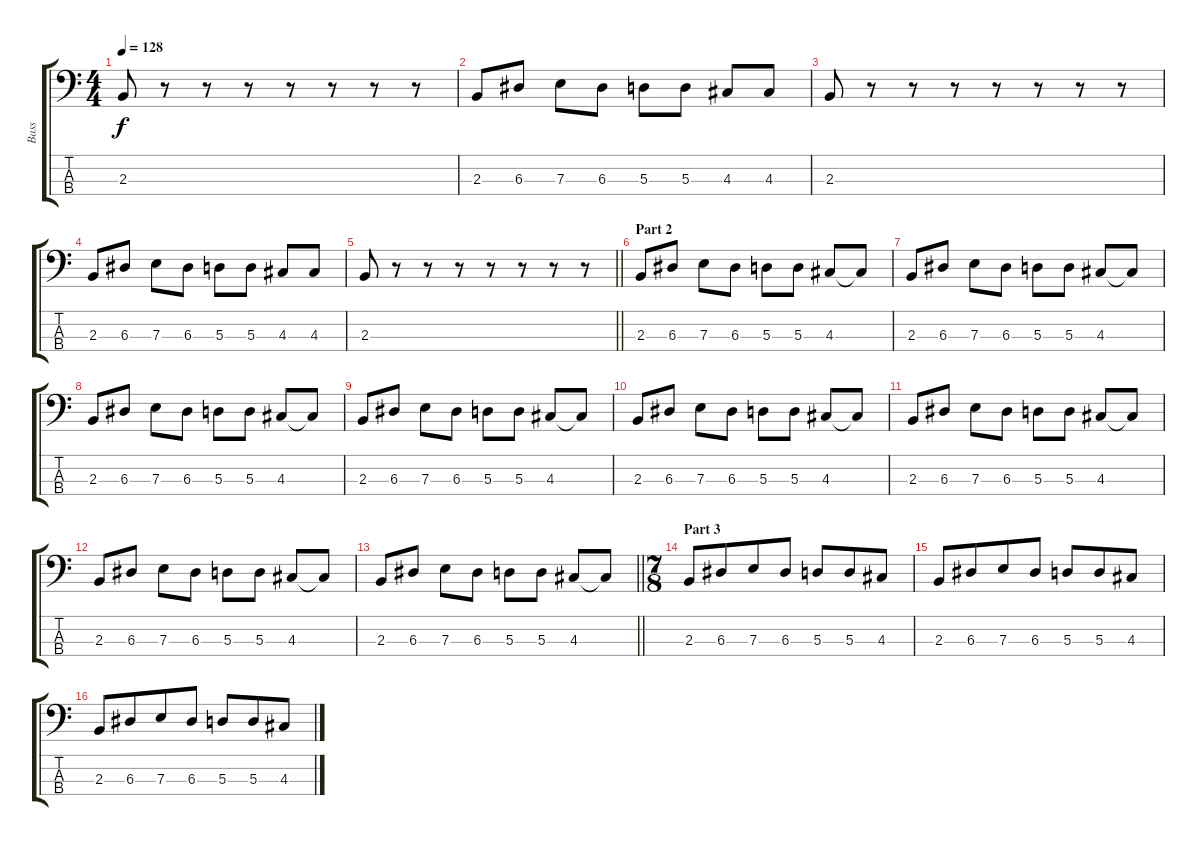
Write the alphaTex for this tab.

\track ("Bass" "Bass") {instrument electricbassfinger}
\staff {score tabs}
\tuning (G2 D2 A1 E1) {hide}
\ts (4 4)
\tempo 128
\clef f4
\ks c
2.3.8{dy f} r.8 r.8 r.8 r.8 r.8 r.8 r.8 |
2.3.8 6.3.8 7.3.8 6.3.8 5.3.8 5.3.8 4.3.8 4.3.8 |
2.3.8 r.8 r.8 r.8 r.8 r.8 r.8 r.8 |
2.3.8 6.3.8 7.3.8 6.3.8 5.3.8 5.3.8 4.3.8 4.3.8 |
\barLineRight lightlight
2.3.8 r.8 r.8 r.8 r.8 r.8 r.8 r.8 |
\section ("" "Part 2")
2.3.8 6.3.8 7.3.8 6.3.8 5.3.8 5.3.8 4.3.8 4.3{t}.8 |
2.3.8 6.3.8 7.3.8 6.3.8 5.3.8 5.3.8 4.3.8 4.3{t}.8 |
2.3.8 6.3.8 7.3.8 6.3.8 5.3.8 5.3.8 4.3.8 4.3{t}.8 |
2.3.8 6.3.8 7.3.8 6.3.8 5.3.8 5.3.8 4.3.8 4.3{t}.8 |
2.3.8 6.3.8 7.3.8 6.3.8 5.3.8 5.3.8 4.3.8 4.3{t}.8 |
2.3.8 6.3.8 7.3.8 6.3.8 5.3.8 5.3.8 4.3.8 4.3{t}.8 |
2.3.8 6.3.8 7.3.8 6.3.8 5.3.8 5.3.8 4.3.8 4.3{t}.8 |
\barLineRight lightlight
2.3.8 6.3.8 7.3.8 6.3.8 5.3.8 5.3.8 4.3.8 4.3{t}.8 |
\ts (7 8)
\section ("" "Part 3")
2.3.8 6.3.8 7.3.8 6.3.8 5.3.8 5.3.8 4.3.8 |
2.3.8 6.3.8 7.3.8 6.3.8 5.3.8 5.3.8 4.3.8 |
2.3.8 6.3.8 7.3.8 6.3.8 5.3.8 5.3.8 4.3.8
